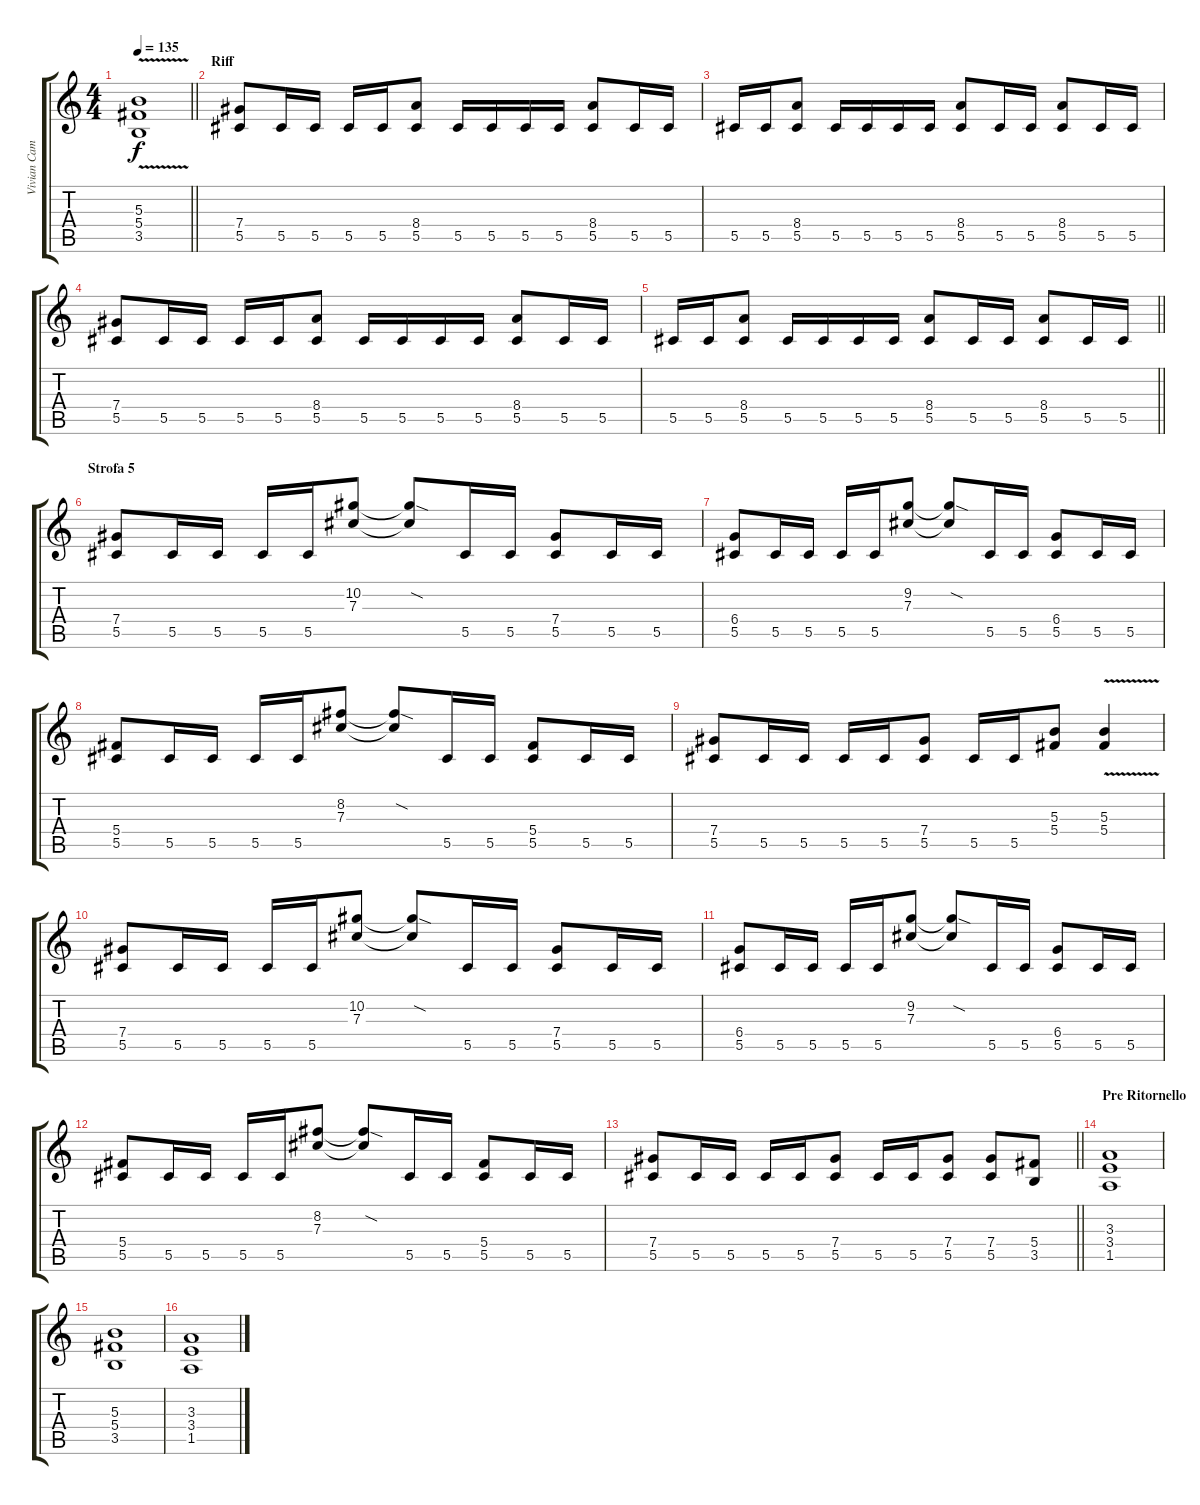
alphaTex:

\track ("Vivian Campbell" "Vivian Cam") {instrument acousticguitarsteel}
\staff {score tabs}
\tuning (Eb4 Bb3 Gb3 Db3 Ab2 Eb2) {hide}
\ts (4 4)
\tempo 135
\clef g2
\barLineRight lightlight
\ks c
(5.3{v} 5.4{v} 3.5).1{dy f} |
\section ("" "Riff")
(7.4 5.5).8 5.5.16 5.5.16 5.5.16 5.5.16 (8.4 5.5).8 5.5.16 5.5.16 5.5.16 5.5.16 (8.4 5.5).8 5.5.16 5.5.16 |
5.5.16 5.5.16 (8.4 5.5).8 5.5.16 5.5.16 5.5.16 5.5.16 (8.4 5.5).8 5.5.16 5.5.16 (8.4 5.5).8 5.5.16 5.5.16 |
(7.4 5.5).8 5.5.16 5.5.16 5.5.16 5.5.16 (8.4 5.5).8 5.5.16 5.5.16 5.5.16 5.5.16 (8.4 5.5).8 5.5.16 5.5.16 |
\barLineRight lightlight
5.5.16 5.5.16 (8.4 5.5).8 5.5.16 5.5.16 5.5.16 5.5.16 (8.4 5.5).8 5.5.16 5.5.16 (8.4 5.5).8 5.5.16 5.5.16 |
\section ("" "Strofa 5")
(7.4 5.5).8 5.5.16 5.5.16 5.5.16 5.5.16 (10.2 7.3).8 (10.2{sod t} 7.3{t}).8 5.5.16 5.5.16 (7.4 5.5).8 5.5.16 5.5.16 |
(6.4 5.5).8 5.5.16 5.5.16 5.5.16 5.5.16 (9.2 7.3).8 (9.2{sod t} 7.3{t}).8 5.5.16 5.5.16 (6.4 5.5).8 5.5.16 5.5.16 |
(5.4 5.5).8 5.5.16 5.5.16 5.5.16 5.5.16 (8.2 7.3).8 (8.2{sod t} 7.3{t}).8 5.5.16 5.5.16 (5.4 5.5).8 5.5.16 5.5.16 |
(7.4 5.5).8 5.5.16 5.5.16 5.5.16 5.5.16 (7.4 5.5).8 5.5.16 5.5.16 (5.3 5.4).8 (5.3{v} 5.4{v}).4 |
(7.4 5.5).8 5.5.16 5.5.16 5.5.16 5.5.16 (10.2 7.3).8 (10.2{sod t} 7.3{t}).8 5.5.16 5.5.16 (7.4 5.5).8 5.5.16 5.5.16 |
(6.4 5.5).8 5.5.16 5.5.16 5.5.16 5.5.16 (9.2 7.3).8 (9.2{sod t} 7.3{t}).8 5.5.16 5.5.16 (6.4 5.5).8 5.5.16 5.5.16 |
(5.4 5.5).8 5.5.16 5.5.16 5.5.16 5.5.16 (8.2 7.3).8 (8.2{sod t} 7.3{t}).8 5.5.16 5.5.16 (5.4 5.5).8 5.5.16 5.5.16 |
\barLineRight lightlight
(7.4 5.5).8 5.5.16 5.5.16 5.5.16 5.5.16 (7.4 5.5).8 5.5.16 5.5.16 (7.4 5.5).8 (7.4 5.5).8 (5.4 3.5).8 |
\section ("" "Pre Ritornello")
(3.3 3.4 1.5).1 |
(5.3 5.4 3.5).1 |
(3.3 3.4 1.5).1
